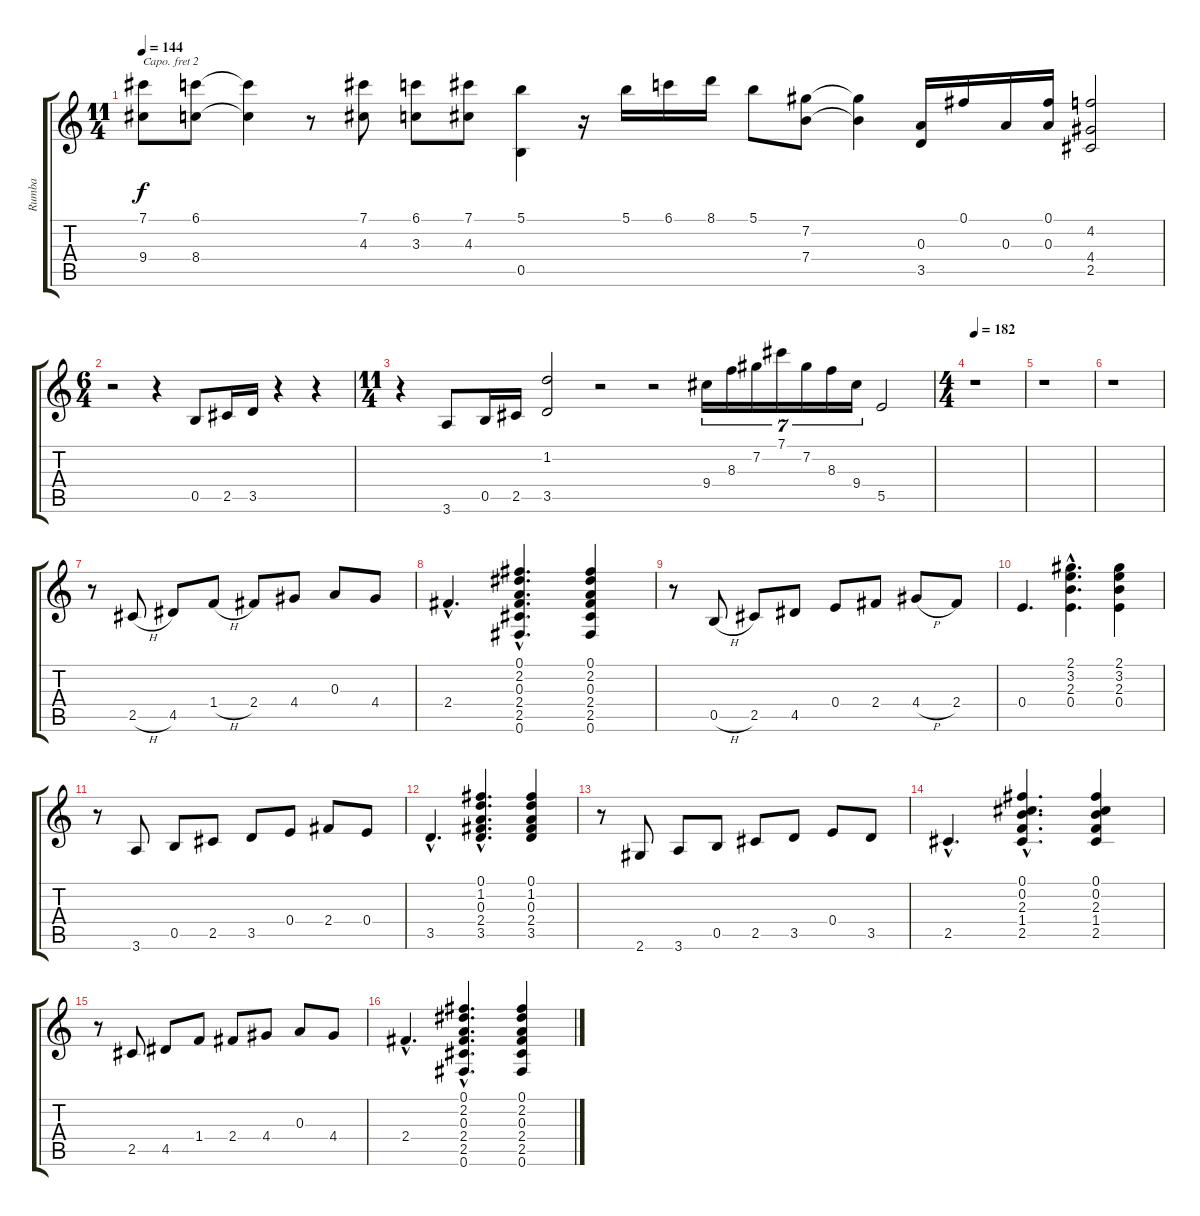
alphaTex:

\track ("Rumba" "Rumba") {instrument acousticguitarnylon}
\staff {score tabs}
\capo 2
\tuning (E4 B3 G3 D3 A2 E2) {hide}
\ts (11 4)
\tempo 144
\clef g2
\ks c
(7.1 9.4).8{dy f instrument acousticguitarnylon} (6.1 8.4).8 (6.1{t} 8.4{t}).4 r.8 (7.1 4.3).8 (6.1 3.3).8 (7.1 4.3).8 (5.1 0.5).4 r.16 5.1.16 6.1.16 8.1.16 5.1.8 (7.2 7.4).8 (7.2{t} 7.4{t}).4 (0.3 3.5).16 0.1.16 0.3.16 (0.1 0.3).16 (4.2 4.4 2.5).2 |
\ts (6 4)
r.2 r.4 0.5.8 2.5.16 3.5.16 r.4 r.4 |
\ts (11 4)
r.4 3.6.8 0.5.16 2.5.16 (1.2 3.5).2 r.2 r.2 9.4.16{tu (7 4)} 8.3.16{tu (7 4)} 7.2.16{tu (7 4)} 7.1.16{tu (7 4)} 7.2.16{tu (7 4)} 8.3.16{tu (7 4)} 9.4.16{tu (7 4)} 5.5.2 |
\ts (4 4)
\tempo 182
r.1 |
r.1 |
r.1 |
r.8 2.5{h}.8 4.5.8 1.4{h}.8 2.4.8 4.4.8 0.3.8 4.4.8 |
2.4{hac}.4{d} (0.1{hac} 2.2{hac} 0.3{hac} 2.4{hac} 2.5{hac} 0.6{hac}).4{d} (0.1 2.2 0.3 2.4 2.5 0.6).4 |
r.8 0.5{h}.8 2.5.8 4.5.8 0.4.8 2.4.8 4.4{h}.8 2.4.8 |
0.4.4{d} (2.1{hac} 3.2{hac} 2.3 0.4{hac}).4{d} (2.1 3.2 2.3 0.4).4 |
r.8 3.6.8 0.5.8 2.5.8 3.5.8 0.4.8 2.4.8 0.4.8 |
3.5{hac}.4{d} (0.1{hac} 1.2{hac} 0.3{hac} 2.4{hac} 3.5{hac}).4{d} (0.1 1.2 0.3 2.4 3.5).4 |
r.8 2.6.8 3.6.8 0.5.8 2.5.8 3.5.8 0.4.8 3.5.8 |
2.5{hac}.4{d} (0.1{hac} 0.2{hac} 2.3{hac} 1.4{hac} 2.5{hac}).4{d} (0.1 0.2 2.3 1.4 2.5).4 |
r.8 2.5.8 4.5.8 1.4.8 2.4.8 4.4.8 0.3.8 4.4.8 |
2.4{hac}.4{d} (0.1{hac} 2.2{hac} 0.3{hac} 2.4{hac} 2.5{hac} 0.6{hac}).4{d} (0.1 2.2 0.3 2.4 2.5 0.6).4
